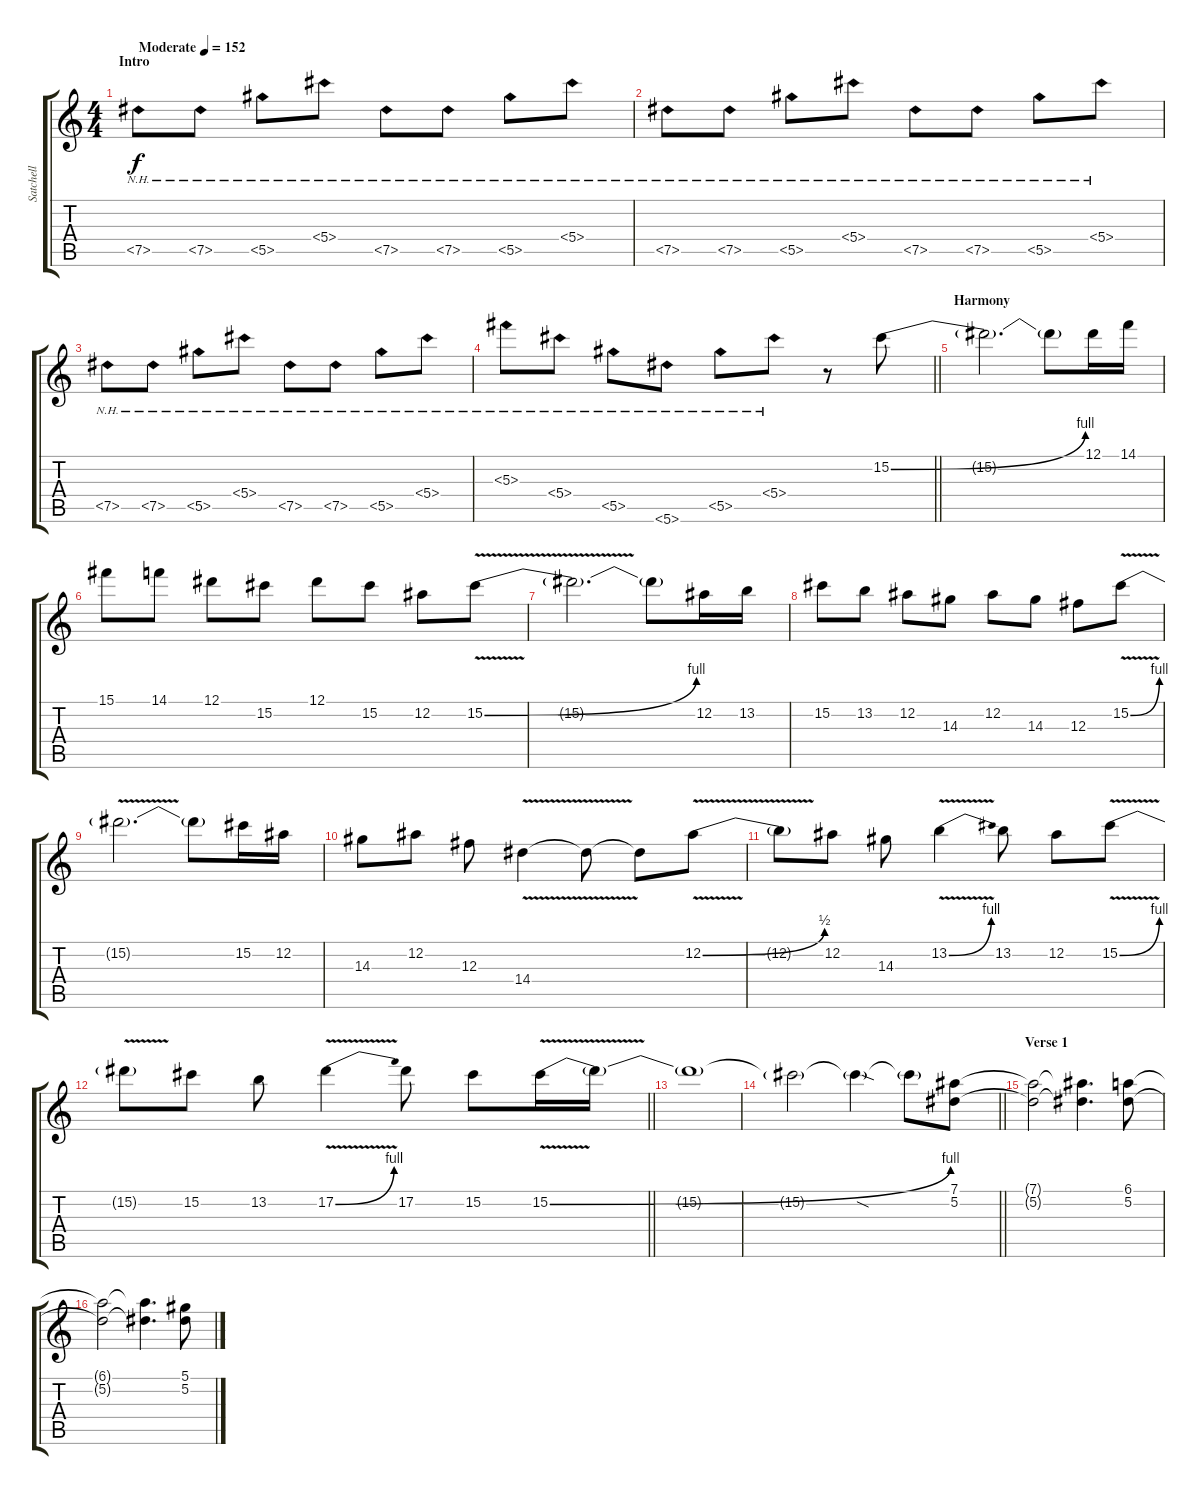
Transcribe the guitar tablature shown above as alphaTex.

\track ("Satchell" "Satchell") {instrument distortionguitar}
\staff {score tabs}
\tuning (Eb4 Bb3 Gb3 Db3 Ab2 Eb2) {hide}
\ts (4 4)
\section ("" "Intro")
\tempo (152 "Moderate")
\clef g2
\ks c
7.5{nh}.8{dy f instrument distortionguitar} 7.5{nh}.8 5.5{nh}.8 5.4{nh}.8 7.5{nh}.8 7.5{nh}.8 5.5{nh}.8 5.4{nh}.8 |
7.5{nh}.8 7.5{nh}.8 5.5{nh}.8 5.4{nh}.8 7.5{nh}.8 7.5{nh}.8 5.5{nh}.8 5.4{nh}.8 |
7.5{nh}.8 7.5{nh}.8 5.5{nh}.8 5.4{nh}.8 7.5{nh}.8 7.5{nh}.8 5.5{nh}.8 5.4{nh}.8 |
\barLineRight lightlight
5.3{nh}.8 5.4{nh}.8 5.5{nh}.8 5.6{nh}.8 5.5{nh}.8 5.4{nh}.8 r.8 15.2{be (bend 0 0 60 4)}.8 |
\section ("" "Harmony")
15.2{t}.2{d} 15.2{t}.8 12.1.16 14.1.16 |
15.1.8 14.1.8 12.1.8 15.2.8 12.1.8 15.2.8 12.2.8 15.2{be (bend 0 0 60 4) v}.8 |
15.2{t}.2{d} 15.2{t}.8 12.2.16 13.2.16 |
15.2.8 13.2.8 12.2.8 14.3.8 12.2.8 14.3.8 12.3.8 15.2{be (bend 0 0 60 4) v}.8 |
15.2{t}.2{d} 15.2{t}.8 15.2.16 12.2.16 |
14.3.8 12.2.8 12.3.8 14.4{v}.4 14.4{t}.8 14.4{t}.8 12.2{be (bend 0 0 60 2) v}.8 |
12.2{t}.8 12.2.8 14.3.8 13.2{be (bend 0 0 60 4) v}.4 13.2.8 12.2.8 15.2{be (bend 0 0 60 4) v}.8 |
\barLineRight lightlight
15.2{t}.8 15.2.8 13.2.8 17.2{be (bend 0 0 60 4) v}.4 17.2.8 15.2.8 15.2{be (bend 0 0 60 4) v}.16 15.2{t}.16 |
15.2{t}.1 |
\barLineRight lightlight
15.2{t}.2 15.2{sod t}.4 15.2{t}.8 (7.1 5.2).8{instrument electricguitarclean} |
\section ("" "Verse 1")
(7.1{t} 5.2{t}).2 (7.1{t} 5.2{t}).4{d} (6.1 5.2).8 |
(6.1{t} 5.2{t}).2 (6.1{t} 5.2{t}).4{d} (5.1 5.2).8
